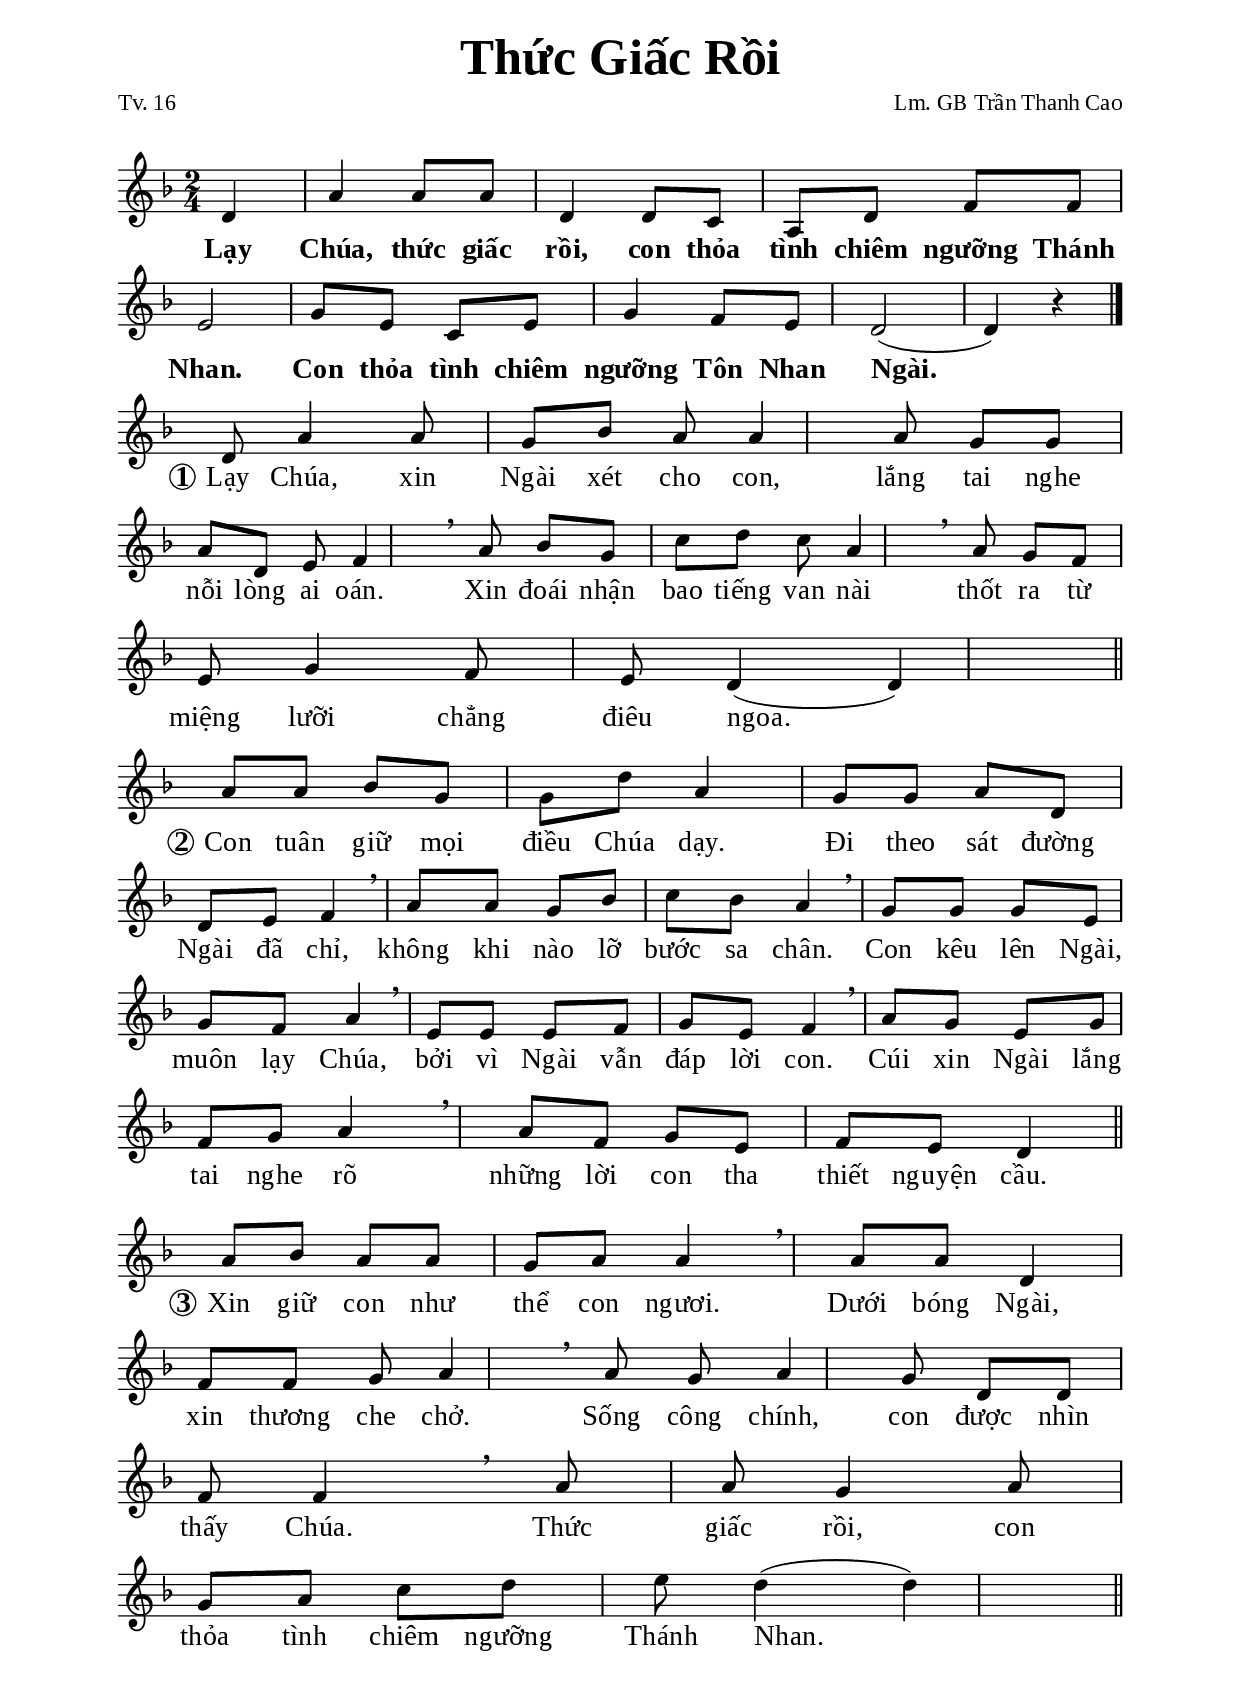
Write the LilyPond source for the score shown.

% Cài đặt chung
\version "2.22.1"
\include "english.ly"

\header {
  title = \markup { \fontsize #3 "Thức Giấc Rồi" }
  poet = "Tv. 16"
  composer = "Lm. GB Trần Thanh Cao"
  arranger = " "
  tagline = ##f
}

% Nhạc điệp khúc
nhacDiepKhuc= \relative c' {
  \partial 4 d4 |
  a' a8 a |
  d,4 d8 c |
  a d f f |
  e2 |
  g8 e c e |
  g4 f8 e |
  d2 ( |
  d4) r \bar "|."
}

% Nhạc phiên khúc
nhacPhienKhucMot = \relative c' {
  d8 a'4 a8 g bf a a4
  a8 g g a d, e f4 \breathe
  a8 bf g c d c a4 \breathe
  a8 g f e g4
  f8 e d4 (d) \bar "||"
  
}

nhacPhienKhucHai = \relative c'' {
  a8 a bf g g d' a4
  g8 g a d, d e f4 \breathe
  a8 a g bf c bf a4 \breathe
  g8 g g e g f a4 \breathe
  e8 e e f g e f4 \breathe
  a8 g e g f g a4 \breathe
  a8 f g e f e d4 \bar "||"
}

nhacPhienKhucBa = \relative c'' {
  a8 bf a a g a a4 \breathe
  a8 a d,4 f8 f g a4 \breathe
  a8 g a4 g8 d d f f4 \breathe
  a8 a g4 a8 g a c d e d4 (d) \bar "||"
}

% Lời điệp khúc
loiDiepKhuc = \lyricmode {
  Lạy Chúa, thức giấc rồi,
  con thỏa tình chiêm ngưỡng Thánh Nhan.
  Con thỏa tình chiêm ngưỡng Tôn Nhan Ngài.
}

% Lời phiên khúc
loiPhienKhucMot = \lyricmode {
  \set stanza = \markup { \circle { \huge "1" } }
  Lạy Chúa, xin Ngài xét cho con,
  lắng tai nghe nỗi lòng ai oán.
  Xin đoái nhận bao tiếng van nài
  thốt ra từ miệng lưỡi chẳng điêu ngoa.
}

loiPhienKhucHai = \lyricmode {
  \set stanza = \markup { \circle { \huge "2" } }
  Con tuân giữ mọi điều Chúa dạy.
  Đi theo sát đường Ngài đã chỉ,
  không khi nào lỡ bước sa chân.
  Con kêu lên Ngài,
  muôn lạy Chúa, bởi vì Ngài vẫn đáp lời con.
  Cúi xin Ngài lắng tai nghe rõ
  những lời con tha thiết nguyện cầu.
}

loiPhienKhucBa = \lyricmode {
  \set stanza = \markup { \circle { \huge "3" } }
  Xin giữ con như thể con ngươi.
  Dưới bóng Ngài, xin thương che chở.
  Sống công chính, con được nhìn thấy Chúa.
  Thức giấc rồi, con thỏa tình chiêm ngưỡng Thánh Nhan.
}


% Dàn trang
\paper {
  #(set-paper-size "a4")
  top-margin = 10\mm
  bottom-margin = 10\mm
  left-margin = 20\mm
  right-margin = 20\mm
  indent = #0
  #(define fonts
    (make-pango-font-tree
      "Liberation Serif"
      "Liberation Serif"
      "Liberation Serif"
      (/ 20 20)))
  page-count = #1
}

% Thiết lập tông và nhịp
TongNhip = { \key f \major \time 2/4 }

\score {
  \new ChoirStaff <<
    \new Staff = diepKhuc \with {
        \consists "Merge_rests_engraver"
        %\magnifyStaff #(magstep +1)
      }
      <<
      \new Voice = beSop {
        \key f \major \time 2/4 \nhacDiepKhuc
      }
    >>
    \new Lyrics \lyricsto beSop \loiDiepKhuc
  >>
  \layout {
    \override Lyrics.LyricText.font-series = #'bold
    \override Lyrics.LyricText.font-size = #+2
    \override Lyrics.LyricSpace.minimum-distance = #1.5
    \override Score.BarNumber.break-visibility = ##(#f #f #f)
    \override Score.SpacingSpanner.uniform-stretching = ##t
  }
}

\score {
  \new ChoirStaff <<
    \new Staff = phienKhuc \with {
        %\magnifyStaff #(magstep +1)
      }
      <<
      \new Voice = beSop {
        \key f \major \time 2/4 \nhacPhienKhucMot
      }
    >>
    \new Lyrics \lyricsto beSop \loiPhienKhucMot
  >>
  \layout {
    \override Staff.TimeSignature.transparent = ##t
    \override Lyrics.LyricText.font-size = #+2
    \override Lyrics.LyricSpace.minimum-distance = #1.05
    \override Score.BarNumber.break-visibility = ##(#f #f #f)
    \override Score.SpacingSpanner.uniform-stretching = ##t
    \set Score.barAlways = ##t
    \set Score.defaultBarType = ""
  } 
}

\score {
  \new ChoirStaff <<
    \new Staff = phienKhuc \with {
        %\magnifyStaff #(magstep +1)
      }
      <<
      \new Voice = beSop {
        \key f \major \time 2/4 \nhacPhienKhucHai
      }
    >>
    \new Lyrics \lyricsto beSop \loiPhienKhucHai
  >>
  \layout {
    \override Staff.TimeSignature.transparent = ##t
    \override Lyrics.LyricText.font-size = #+2
    \override Lyrics.LyricSpace.minimum-distance = #2.2
    \override Score.BarNumber.break-visibility = ##(#f #f #f)
    \override Score.SpacingSpanner.uniform-stretching = ##t
    \set Score.barAlways = ##t
    \set Score.defaultBarType = ""
  } 
}

\score {
  \new ChoirStaff <<
    \new Staff = phienKhuc \with {
        %\magnifyStaff #(magstep +1)
      }
      <<
      \new Voice = beSop {
        \key f \major \time 2/4 \nhacPhienKhucBa
      }
    >>
    \new Lyrics \lyricsto beSop \loiPhienKhucBa
  >>
  \layout {
    \override Staff.TimeSignature.transparent = ##t
    \override Lyrics.LyricText.font-size = #+2
    \override Lyrics.LyricSpace.minimum-distance = #2.4
    \override Score.BarNumber.break-visibility = ##(#f #f #f)
    \override Score.SpacingSpanner.uniform-stretching = ##t
    \set Score.barAlways = ##t
    \set Score.defaultBarType = ""
  } 
}
